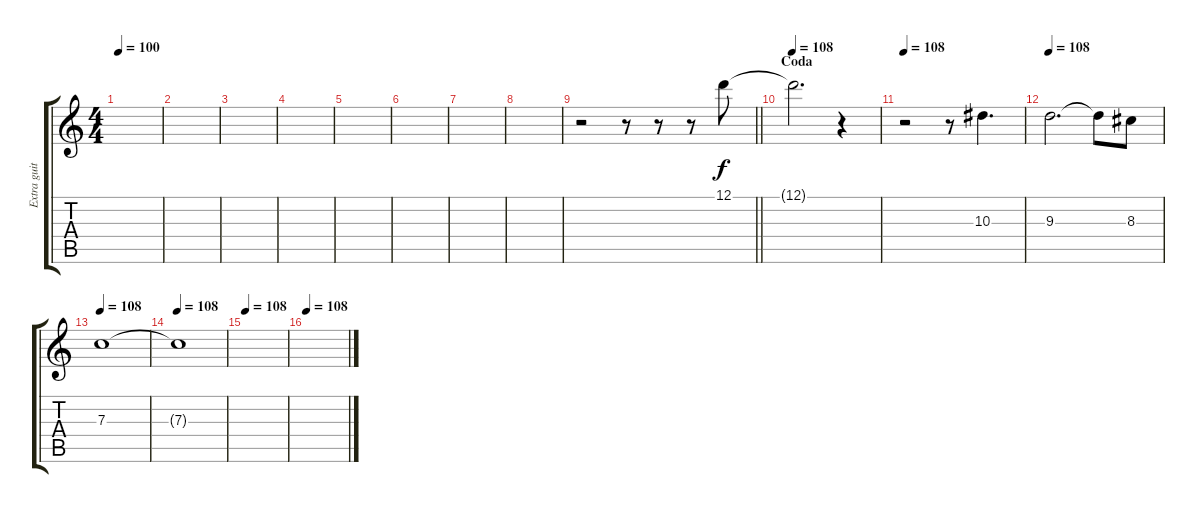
\track ("Extra guitar" "Extra guit") {instrument electricguitarclean}
\staff {score tabs}
\tuning (D4 A3 F3 C3 G2 C2) {hide}
\ts (4 4)
\tempo 100
\clef g2
\ks c
|
|
|
|
|
|
|
|
\barLineRight lightlight
r.2 r.8 r.8 r.8 12.1.8{dy f} |
\section ("" "Coda")
\tempo 108
12.1{t}.2{d} r.4 |
\tempo 108
r.2 r.8 10.3.4{d} |
\tempo 108
9.3.2{d} 9.3{t}.8 8.3.8 |
\tempo 108
7.3.1 |
\tempo 108
7.3{t}.1 |
\tempo 108
|
\tempo 108
